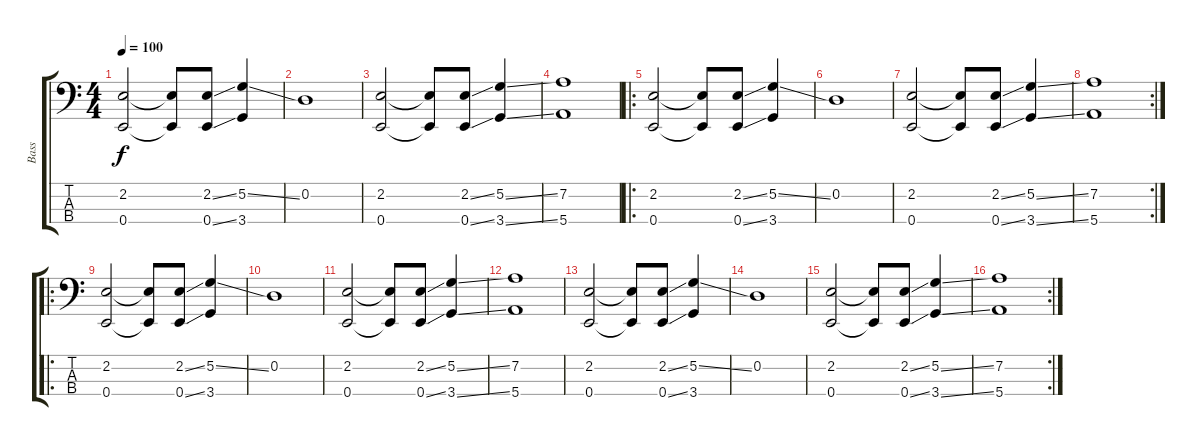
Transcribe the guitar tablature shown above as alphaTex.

\track ("Bass" "Bass") {instrument electricbassfinger}
\staff {score tabs}
\tuning (G2 D2 A1 E1) {hide}
\ts (4 4)
\tempo 100
\clef f4
\ks c
(2.2 0.4).2{dy f} (2.2{t} 0.4{t}).8 (2.2{ss} 0.4{ss}).8 (5.2{ss} 3.4).4 |
0.2.1 |
(2.2 0.4).2 (2.2{t} 0.4{t}).8 (2.2{ss} 0.4{ss}).8 (5.2{ss} 3.4{ss}).4 |
(7.2 5.4).1 |
\ro
(2.2 0.4).2 (2.2{t} 0.4{t}).8 (2.2{ss} 0.4{ss}).8 (5.2{ss} 3.4).4 |
0.2.1 |
(2.2 0.4).2 (2.2{t} 0.4{t}).8 (2.2{ss} 0.4{ss}).8 (5.2{ss} 3.4{ss}).4 |
\rc 2
(7.2 5.4).1 |
\ro
(2.2 0.4).2 (2.2{t} 0.4{t}).8 (2.2{ss} 0.4{ss}).8 (5.2{ss} 3.4).4 |
0.2.1 |
(2.2 0.4).2 (2.2{t} 0.4{t}).8 (2.2{ss} 0.4{ss}).8 (5.2{ss} 3.4{ss}).4 |
(7.2 5.4).1 |
(2.2 0.4).2 (2.2{t} 0.4{t}).8 (2.2{ss} 0.4{ss}).8 (5.2{ss} 3.4).4 |
0.2.1 |
(2.2 0.4).2 (2.2{t} 0.4{t}).8 (2.2{ss} 0.4{ss}).8 (5.2{ss} 3.4{ss}).4 |
\rc 2
(7.2 5.4).1
